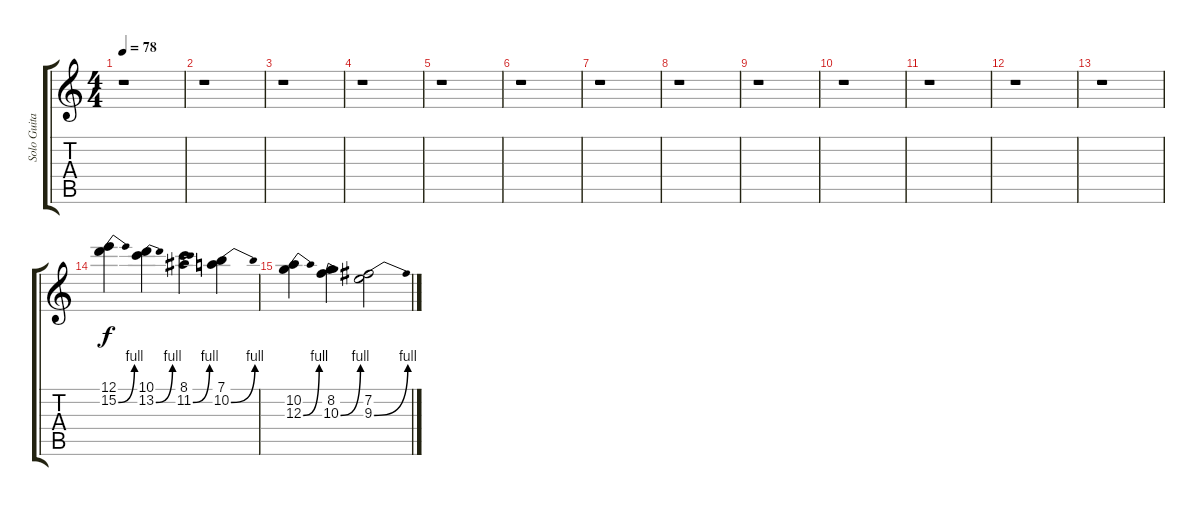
\track ("Solo Guitar" "Solo Guita") {instrument distortionguitar}
\staff {score tabs}
\tuning (E4 B3 G3 D3 A2 E2) {hide}
\ts (4 4)
\tempo 78
\clef g2
\ks c
r.1{dy f} |
r.1 |
r.1 |
r.1 |
r.1 |
r.1 |
r.1 |
r.1 |
r.1 |
r.1 |
r.1 |
r.1 |
r.1 |
(12.1 15.2{be (bend 0 0 60 4)}).4 (10.1 13.2{be (bend 0 0 60 4)}).4 (8.1 11.2{be (bend 0 0 60 4)}).4 (7.1 10.2{be (bend 0 0 60 4)}).4 |
(10.2 12.3{be (bend 0 0 60 4)}).4 (8.2 10.3{be (bend 0 0 60 4)}).4 (7.2 9.3{be (bend 0 0 60 4)}).2
